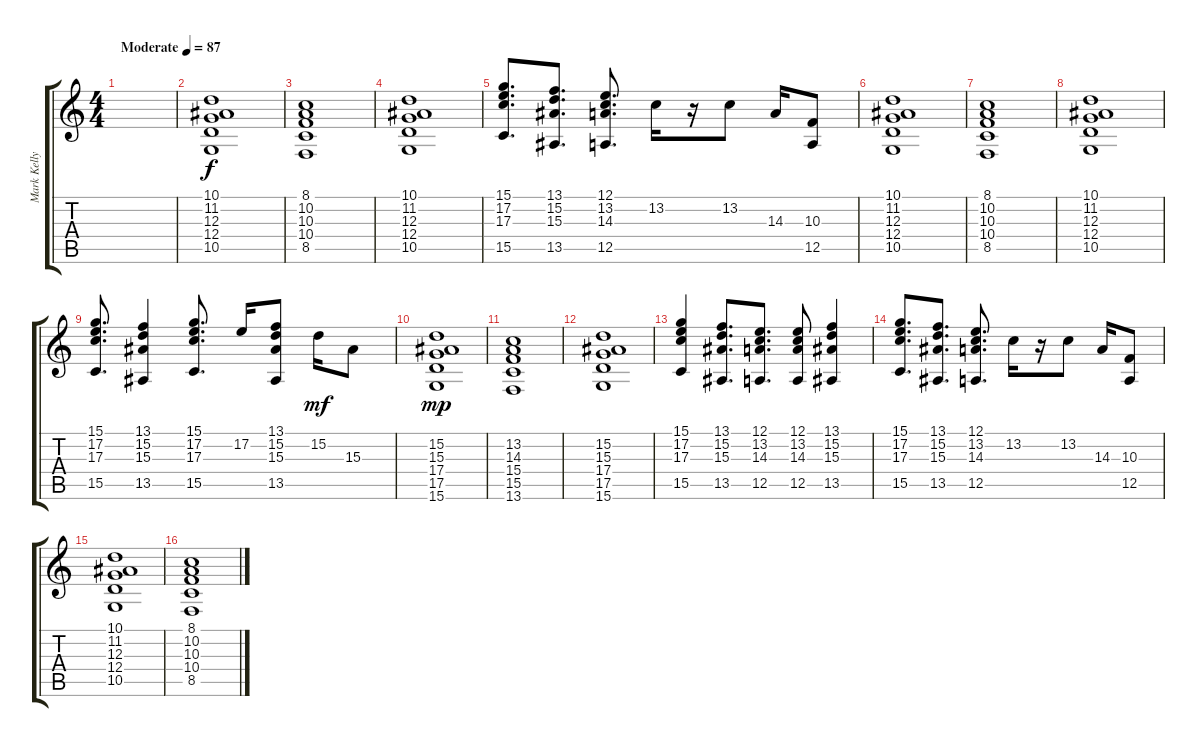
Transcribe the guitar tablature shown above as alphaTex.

\track ("Mark Kelly (Keyboards III)" "Mark Kelly") {instrument flute}
\staff {score tabs}
\tuning (E4 B3 G3 D3 A2 E2) {hide}
\ts (4 4)
\tempo (87 "Moderate")
\clef g2
\ks c
|
(10.1 11.2 12.3 12.4 10.5).1 |
(8.1 10.2 10.3 10.4 8.5).1 |
(10.1 11.2 12.3 12.4 10.5).1 |
(15.1 17.2 17.3 15.5).8{d} (13.1 15.2 15.3 13.5).8{d} (12.1 13.2 14.3 12.5).8{d} 13.2.16 r.16 13.2.8 14.3.16 (10.3 12.5).8 |
(10.1 11.2 12.3 12.4 10.5).1 |
(8.1 10.2 10.3 10.4 8.5).1 |
(10.1 11.2 12.3 12.4 10.5).1 |
(15.1 17.2 17.3 15.5).8{d} (13.1 15.2 15.3 13.5).4 (15.1 17.2 17.3 15.5).8{d} 17.2.16 (13.1 15.2 15.3 13.5).8 15.2.16{dy mf} 15.3.8 |
(15.2 15.3 17.4 17.5 15.6).1{dy mp} |
(13.2 14.3 15.4 15.5 13.6).1 |
(15.2 15.3 17.4 17.5 15.6).1 |
(15.1 17.2 17.3 15.5).4 (13.1 15.2 15.3 13.5).8{d} (12.1 13.2 14.3 12.5).8{d} (12.1 13.2 14.3 12.5).8 (13.1 15.2 15.3 13.5).4 |
(15.1 17.2 17.3 15.5).8{d} (13.1 15.2 15.3 13.5).8{d} (12.1 13.2 14.3 12.5).8{d} 13.2.16 r.16 13.2.8 14.3.16 (10.3 12.5).8 |
(10.1 11.2 12.3 12.4 10.5).1 |
(8.1 10.2 10.3 10.4 8.5).1
